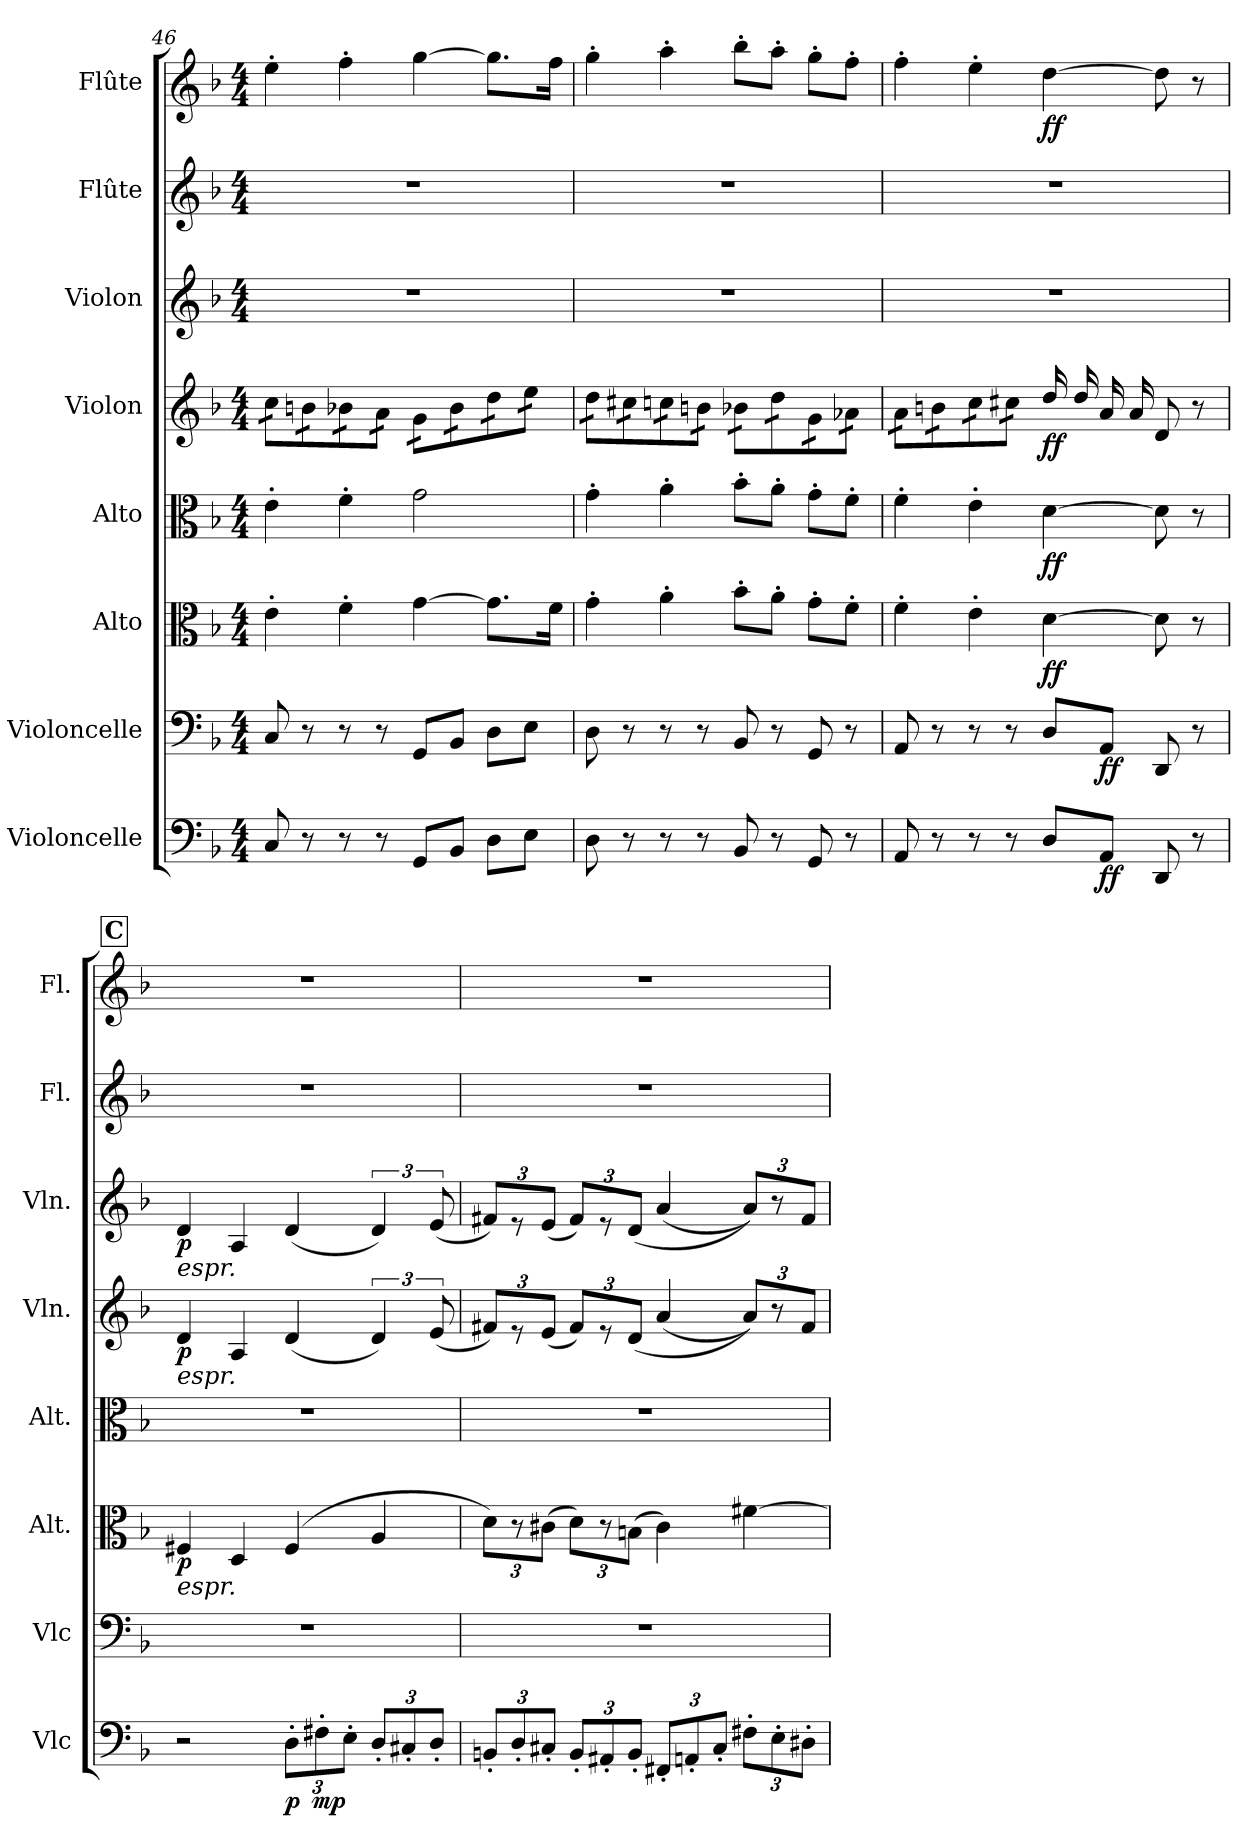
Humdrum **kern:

**kern	**dynam	**kern	**dynam	**kern	**dynam	**kern	**dynam	**kern	**dynam	**kern	**dynam	**kern	**kern	**dynam
*part8	*part8	*part7	*part7	*part6	*part6	*part5	*part5	*part4	*part4	*part3	*part3	*part2	*part1	*part1
*staff8	*staff8	*staff7	*staff7	*staff6	*staff6	*staff5	*staff5	*staff4	*staff4	*staff3	*staff3	*staff2	*staff1	*staff1
*I"Violoncelle	*	*I"Violoncelle	*	*I"Alto	*	*I"Alto	*	*I"Violon	*	*I"Violon	*	*I"Flûte	*I"Flûte	*
*I'Vlc	*	*I'Vlc	*	*I'Alt.	*	*I'Alt.	*	*I'Vln.	*	*I'Vln.	*	*I'Fl.	*I'Fl.	*
*clefF4	*	*clefF4	*	*clefC3	*	*clefC3	*	*clefG2	*	*clefG2	*	*clefG2	*clefG2	*
*k[b-]	*	*k[b-]	*	*k[b-]	*	*k[b-]	*	*k[b-]	*	*k[b-]	*	*k[b-]	*k[b-]	*
*M4/4	*	*M4/4	*	*M4/4	*	*M4/4	*	*M4/4	*	*M4/4	*	*M4/4	*M4/4	*
=46	=46	=46	=46	=46	=46	=46	=46	=46	=46	=46	=46	=46	=46	=46
*	*	*	*	*	*	*	*	*tremolo	*	*	*	*	*	*
8C/	.	8C/	.	4e'\	.	4e'\	.	16cc\LL	.	1r	.	1r	4ee'\	.
.	.	.	.	.	.	.	.	16cc\	.	.	.	.	.	.
8r	.	8r	.	.	.	.	.	16bn\	.	.	.	.	.	.
.	.	.	.	.	.	.	.	16bn\	.	.	.	.	.	.
8r	.	8r	.	4f'\	.	4f'\	.	16b-X\	.	.	.	.	4ff'\	.
.	.	.	.	.	.	.	.	16b-X\	.	.	.	.	.	.
8r	.	8r	.	.	.	.	.	16a\	.	.	.	.	.	.
.	.	.	.	.	.	.	.	16a\JJ	.	.	.	.	.	.
8GG/L	.	8GG/L	.	[4g\	.	2g\	.	16g\LL	.	.	.	.	[4gg\	.
.	.	.	.	.	.	.	.	16g\	.	.	.	.	.	.
8BB-/J	.	8BB-/J	.	.	.	.	.	16b-\	.	.	.	.	.	.
.	.	.	.	.	.	.	.	16b-\	.	.	.	.	.	.
8D\L	.	8D\L	.	8.g\L]	.	.	.	16dd\	.	.	.	.	8.gg\L]	.
.	.	.	.	.	.	.	.	16dd\	.	.	.	.	.	.
8E\J	.	8E\J	.	.	.	.	.	16ee\	.	.	.	.	.	.
.	.	.	.	16f\Jk	.	.	.	16ee\JJ	.	.	.	.	16ff\Jk	.
!!LO:PB:g=z
=47	=47	=47	=47	=47	=47	=47	=47	=47	=47	=47	=47	=47	=47	=47
8D\	.	8D\	.	4g'\	.	4g'\	.	16dd\LL	.	1r	.	1r	4gg'\	.
.	.	.	.	.	.	.	.	16dd\	.	.	.	.	.	.
8r	.	8r	.	.	.	.	.	16cc#X\	.	.	.	.	.	.
.	.	.	.	.	.	.	.	16cc#X\	.	.	.	.	.	.
8r	.	8r	.	4a'\	.	4a'\	.	16ccn\	.	.	.	.	4aa'\	.
.	.	.	.	.	.	.	.	16ccn\	.	.	.	.	.	.
8r	.	8r	.	.	.	.	.	16bn\	.	.	.	.	.	.
.	.	.	.	.	.	.	.	16bn\JJ	.	.	.	.	.	.
8BB-/	.	8BB-/	.	8b-'\L	.	8b-'\L	.	16b-X\LL	.	.	.	.	8bb-'\L	.
.	.	.	.	.	.	.	.	16b-X\	.	.	.	.	.	.
8r	.	8r	.	8a'\J	.	8a'\J	.	16dd\	.	.	.	.	8aa'\J	.
.	.	.	.	.	.	.	.	16dd\	.	.	.	.	.	.
8GG/	.	8GG/	.	8g'\L	.	8g'\L	.	16g\	.	.	.	.	8gg'\L	.
.	.	.	.	.	.	.	.	16g\	.	.	.	.	.	.
8r	.	8r	.	8f'\J	.	8f'\J	.	16a-X\	.	.	.	.	8ff'\J	.
.	.	.	.	.	.	.	.	16a-X\JJ	.	.	.	.	.	.
=48	=48	=48	=48	=48	=48	=48	=48	=48	=48	=48	=48	=48	=48	=48
8AA/	.	8AA/	.	4f'\	.	4f'\	.	16a\LL	.	1r	.	1r	4ff'\	.
.	.	.	.	.	.	.	.	16a\	.	.	.	.	.	.
8r	.	8r	.	.	.	.	.	16bn\	.	.	.	.	.	.
.	.	.	.	.	.	.	.	16bn\	.	.	.	.	.	.
8r	.	8r	.	4e'\	.	4e'\	.	16cc\	.	.	.	.	4ee'\	.
.	.	.	.	.	.	.	.	16cc\	.	.	.	.	.	.
8r	.	8r	.	.	.	.	.	16cc#X\	.	.	.	.	.	.
.	.	.	.	.	.	.	.	16cc#X\JJ	.	.	.	.	.	.
!	!	!	!	!	!LO:DY:b	!	!LO:DY:b	!	!LO:DY:b	!	!	!	!	!LO:DY:b
8D/L	.	8D/L	.	[4d\	ff	[4d\	ff	16dd/LL	ff	.	.	.	[4dd\	ff
.	.	.	.	.	.	.	.	16dd/	.	.	.	.	.	.
!	!LO:DY:b	!	!LO:DY:b	!	!	!	!	!	!	!	!	!	!	!
8AA/J	ff	8AA/J	ff	.	.	.	.	16a/	.	.	.	.	.	.
.	.	.	.	.	.	.	.	16a/	.	.	.	.	.	.
*	*	*	*	*	*	*	*	*Xtremolo	*	*	*	*	*	*
8DD/	.	8DD/	.	8d\]	.	8d\]	.	8d/J	.	.	.	.	8dd\]	.
8r	.	8r	.	8r	.	8r	.	8r	.	.	.	.	8r	.
!!LO:REH:place=s1:a:B:fs=14:t=C
=49	=49	=49	=49	=49	=49	=49	=49	=49	=49	=49	=49	=49	=49	=49
!	!	!	!	!	!	!	!	!	!	!LO:TX:b:i:t=espr.	!	!	!	!
!	!	!	!	!	!	!	!	!LO:TX:b:i:t=espr.	!	!	!	!	!	!
!	!	!	!	!LO:TX:b:i:t=espr.	!	!	!	!	!	!	!	!	!	!
!	!	!	!	!	!LO:DY:b	!	!	!	!LO:DY:b	!	!LO:DY:b	!	!	!
2r	.	1r	.	4F#X/	p	1r	.	4d/	p	4d/	p	1r	1r	.
.	.	.	.	4D/	.	.	.	4A/	.	4A/	.	.	.	.
*Xbrackettup	*	*	*	*	*	*	*	*	*	*	*	*	*	*
!	!LO:DY:b	!	!	!	!	!	!	!	!	!	!	!	!	!
12D'\L	p	.	.	(<4F#/	.	.	.	(<4d/	.	(<4d/	.	.	.	.
!	!LO:DY:b	!	!	!	!	!	!	!	!	!	!	!	!	!
12F#X'\	mp	.	.	.	.	.	.	.	.	.	.	.	.	.
12E'\J	.	.	.	.	.	.	.	.	.	.	.	.	.	.
12D'/L	.	.	.	4A/	.	.	.	6d/)	.	6d/)	.	.	.	.
12C#X'/	.	.	.	.	.	.	.	.	.	.	.	.	.	.
12D'/J	.	.	.	.	.	.	.	(<12e/	.	(<12e/	.	.	.	.
!!LO:PB:g=z
=50	=50	=50	=50	=50	=50	=50	=50	=50	=50	=50	=50	=50	=50	=50
12BBn'/L	.	1r	.	12d\L)	.	1r	.	12f#X/L)	.	12f#X/L)	.	1r	1r	.
12D'/	.	.	.	12r	.	.	.	12r	.	12r	.	.	.	.
12C#X'/J	.	.	.	(>12c#X\J	.	.	.	(<12e/J	.	(<12e/J	.	.	.	.
12BB'/L	.	.	.	12d\L)	.	.	.	12f#/L)	.	12f#/L)	.	.	.	.
12AA#X'/	.	.	.	12r	.	.	.	12r	.	12r	.	.	.	.
12BB'/J	.	.	.	(>12Bn\J	.	.	.	(<12d/J	.	(<12d/J	.	.	.	.
12FF#X'/L	.	.	.	4c#\)	.	.	.	(<4a/	.	(<4a/	.	.	.	.
12AAn'/	.	.	.	.	.	.	.	.	.	.	.	.	.	.
12C#'/J	.	.	.	.	.	.	.	.	.	.	.	.	.	.
12F#X'\L	.	.	.	[4f#X\	.	.	.	12a/L))	.	12a/L))	.	.	.	.
12E'\	.	.	.	.	.	.	.	12r	.	12r	.	.	.	.
12D#X'\J	.	.	.	.	.	.	.	12f#/J	.	12f#/J	.	.	.	.
=	=	=	=	=	=	=	=	=	=	=	=	=	=	=
*-	*-	*-	*-	*-	*-	*-	*-	*-	*-	*-	*-	*-	*-	*-
